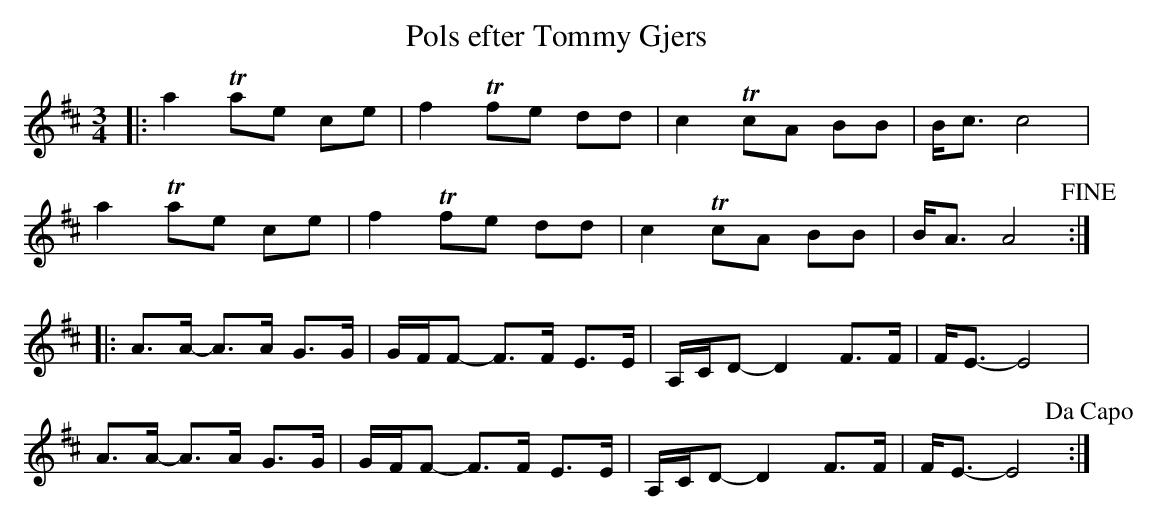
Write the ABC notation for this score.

X:1
T:Pols efter Tommy Gjers
M:3/4
L:1/8
K:D
|: a2 +trill+ae ce | f2 +trill+fe dd | c2 +trill+cA BB | B<c c4 |
a2 +trill+ae ce | f2 +trill+fe dd | c2 +trill+cA BB | B<A A4 !fine! :|
|: A>A -A>A G>G | G/F/F -  F>F E>E | A,/C/D - D2 F>F | F<E - E4 |
A>A -A>A G>G | G/F/F -  F>F E>E | A,/C/D - D2 F>F | F<E - E4 !dacapo! :|
